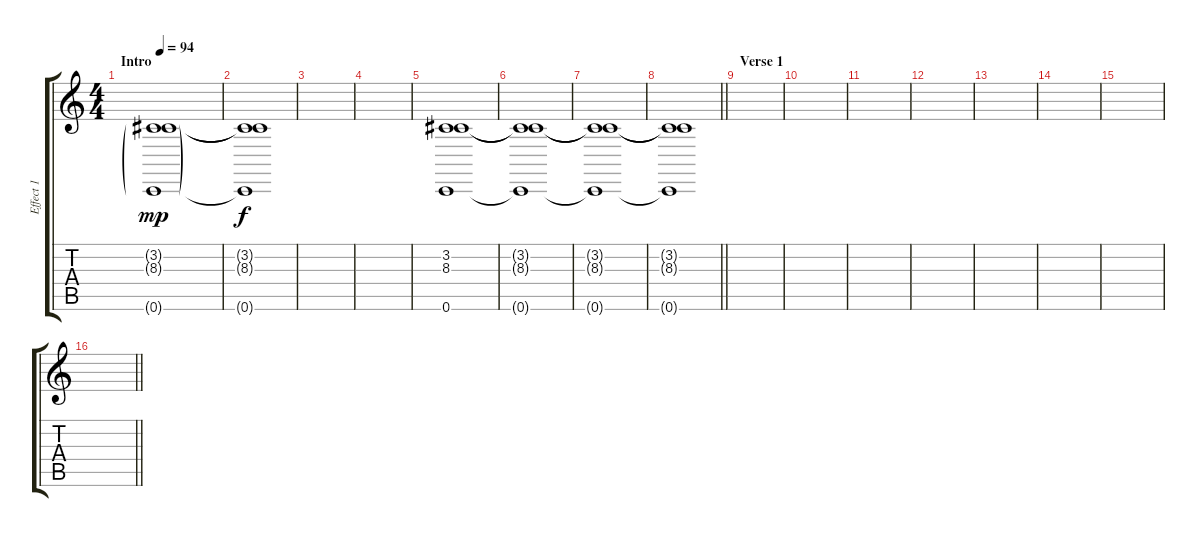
\track ("Effect 1" "Effect 1") {instrument pad2warm}
\staff {score tabs}
\tuning (D4 A3 F3 C3 G2 C2) {hide}
\ts (4 4)
\section ("" "Intro")
\tempo 94
\clef g2
\ks c
(3.2{g} 8.3{g} 0.6{g}).1{dy mp instrument pad2warm} |
(3.2{t} 8.3{t} 0.6{t}).1{dy f} |
|
|
(3.2 8.3 0.6).1{volume 4} |
(3.2{t} 8.3{t} 0.6{t}).1 |
(3.2{t} 8.3{t} 0.6{t}).1{volume 13} |
\barLineRight lightlight
(3.2{t} 8.3{t} 0.6{t}).1 |
\section ("" "Verse 1")
|
|
|
|
|
|
|
\barLineRight lightlight
